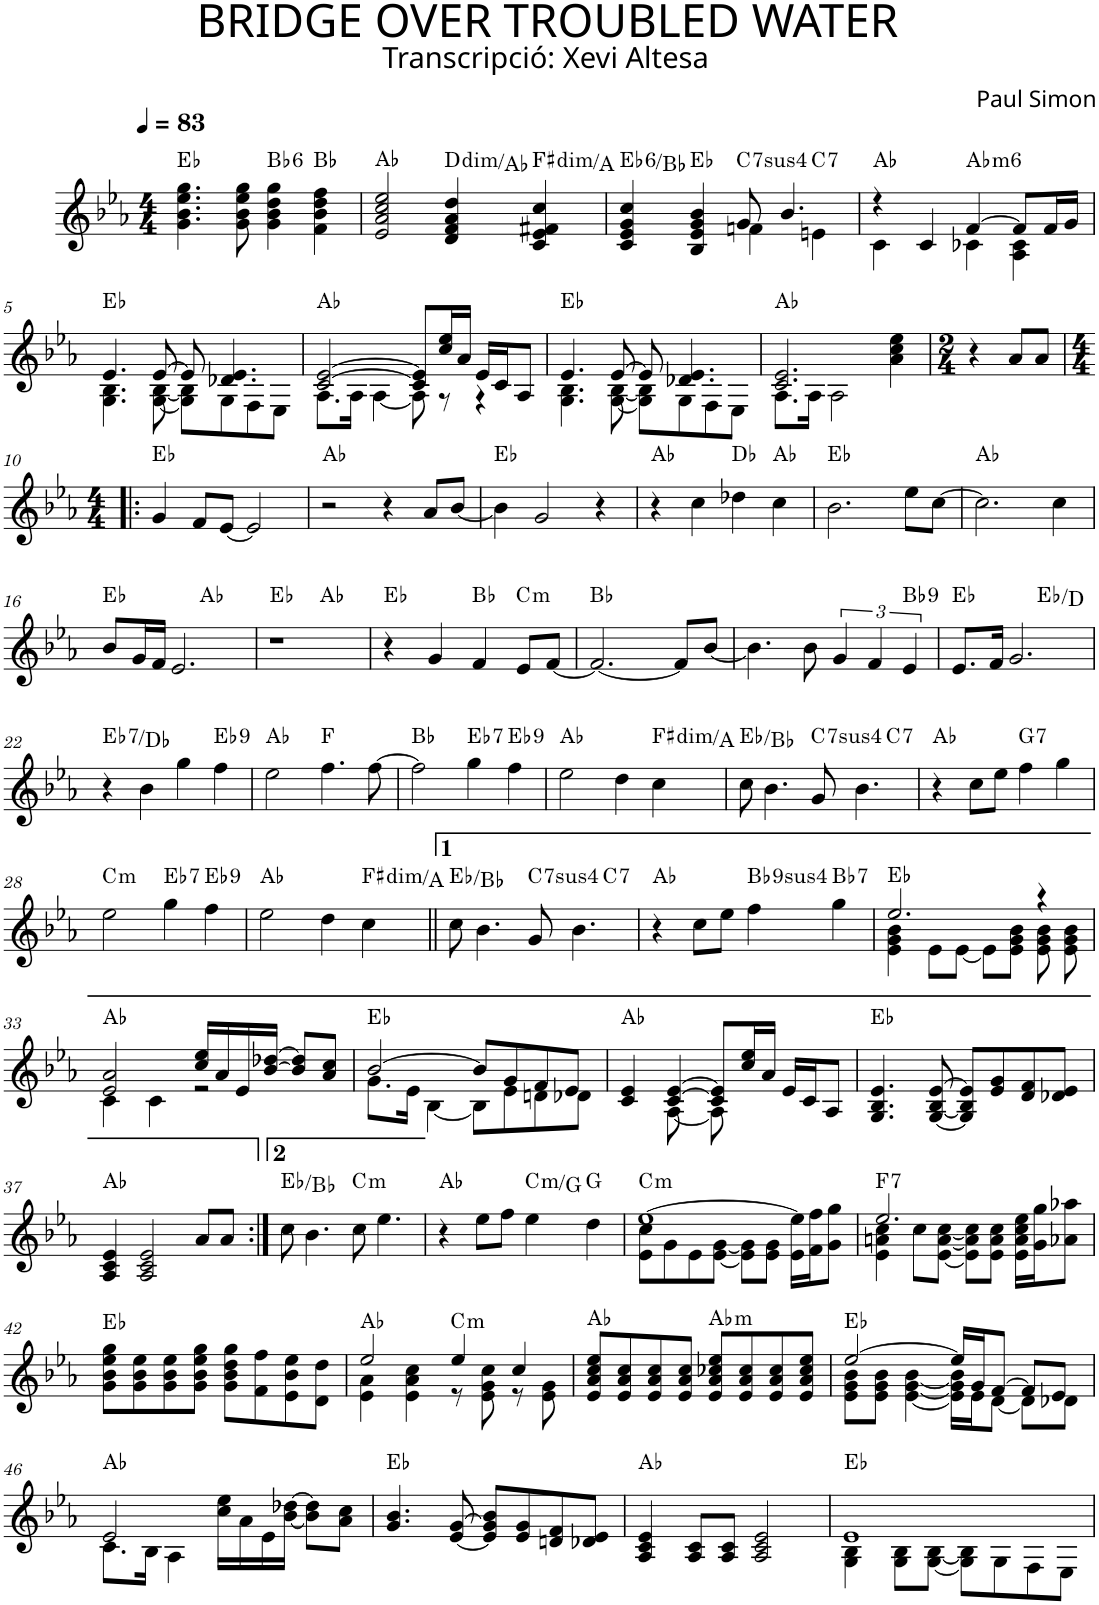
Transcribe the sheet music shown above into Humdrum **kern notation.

**kern	**harte
*part1	*part1
*staff1	*
*I"P1	*
*clefG2	*
*k[b-e-a-]	*
*E-:	*
*M4/4	*
*MM83	*
=1	=1
4.g\ 4.b-\ 4.ee-\ 4.gg\	Eb:maj
8g\ 8b-\ 8ee-\ 8gg\	.
!	!LO:H:kt=6
4g\ 4b-\ 4dd\ 4gg\	Bb:maj6
4f\ 4b-\ 4dd\ 4ff\	Bb:maj
=2	=2
2e-/ 2a-/ 2cc/ 2ee-/	Ab:maj
!	!LO:H:kt=dim
4d/ 4f/ 4a-/ 4dd/	D:dim/b5
!	!LO:H:kt=dim
4c/ 4e-/ 4f#X/ 4cc/	F#:dim/b3
=3	=3
*^	*
!	!	!LO:H:kt=6
4c/ 4e-/ 4g/ 4cc/	2ryy	Eb:maj6/5
4B-/ 4e-/ 4g/ 4b-/	.	Eb:maj
!	!	!LO:H:kt=74
8g/	4fn\	C:sus4(7)
4.b-/	.	.
!	!	!LO:H:kt=7
.	4en\	C:7
=4	=4	=4
4r	4c\	Ab:maj
4ryy	4c/	.
!	!	!LO:H:kt=m6
[>4f/	4c-X\	Ab:min6
8f/L]	4A-\ 4c-\	.
16f/L	.	.
16g/JJ	.	.
!!LO:LB:g=z	!!
=5	=5	=5
4.e-/	4.G\ 4.B-\	Eb:maj
[>8e-/	[<8G\ [<8B-\	.
8e-/]	8G\] 8B-\]L	.
4.d-X/ 4.e-/	8G\	.
.	8F\	.
.	8E-\J	.
=6	=6	=6
[>2c/ [>2e-/	8.A-\L	Ab:maj
.	16A-\Jk	.
.	[<4A-\	.
8c/] 8e-/]L	8A-\]	.
16cc/ 16ee-/L	8r	.
16a-/JJ	.	.
16e-/LL	4r	.
16c/J	.	.
8A-/J	.	.
=7	=7	=7
4.e-/	4.G\ 4.B-\	Eb:maj
[>8e-/	[<8G\ [<8B-\	.
8e-/]	8G\] 8B-\]L	.
4.d-X/ 4.e-/	8G\	.
.	8F\	.
.	8E-\J	.
=8	=8	=8
2.c/ 2.e-/	8.A-\L	Ab:maj
.	16A-\Jk	.
.	2A-\	.
4a-\ 4cc\ 4ee-\	4ryy	.
*v	*v	*
=9	=9
*M2/4	*
4r	.
8a-/L	.
8a-/J	.
!!LO:LB:g=z
=10!|:	=10!|:
*M4/4	*
4g/	Eb:maj
8f/L	.
[<8e-/J	.
2e-/]	.
=11	=11
2r	Ab:maj
4r	.
8a-/L	.
[<8b-/J	.
=12	=12
4b-\]	Eb:maj
2g/	.
4r	.
=13	=13
4r	Ab:maj
4cc\	.
4dd-X\	Db:maj
4cc\	Ab:maj
=14	=14
2.b-\	Eb:maj
8ee-\L	.
[>8cc\J	.
=15	=15
2.cc\]	Ab:maj
4cc\	.
!!LO:LB:g=z
=16	=16
*^	*
8b-/L	2ryy	Eb:maj
16g/L	.	.
16f/JJ	.	.
2.e-/	.	.
.	2ryy	Ab:maj
=17	=17	=17
1r	2ryy	Eb:maj
.	2ryy	Ab:maj
*v	*v	*
=18	=18
4r	Eb:maj
4g/	.
4f/	Bb:maj
!	!LO:H:kt=m
8e-/L	C:min
[<8f/J	.
=19	=19
2.f/_	Bb:maj
8f/L]	.
[<8b-/J	.
=20	=20
4.b-\]	.
8b-\	.
6g/	.
6f/	.
!	!LO:H:kt=9
6e-/	Bb:9
=21	=21
*^	*
8.e-/L	2ryy	Eb:maj
16f/Jk	.	.
2.g/	.	.
.	2ryy	Eb:maj/7
!!LO:LB:g=z	!!
=22	=22	=22
!	!	!LO:H:kt=7
*v	*v	*
4r	Eb:7/b7
4b-\	.
4gg\	.
!	!LO:H:kt=9
4ff\	Eb:9
=23	=23
2ee-\	Ab:maj
4.ff\	F:maj
[>8ff\	.
=24	=24
2ff\]	Bb:maj
!	!LO:H:kt=7
4gg\	Eb:7
!	!LO:H:kt=9
4ff\	Eb:9
=25	=25
2ee-\	Ab:maj
4dd\	.
!	!LO:H:kt=dim
4cc\	F#:dim/b3
=26	=26
*^	*
8cc\	2.ryy	Eb:maj/5
4.b-\	.	.
!	!	!LO:H:kt=74
8g/	.	C:sus4(7)
4.b-\	.	.
!	!	!LO:H:kt=7
.	4ryy	C:7
*v	*v	*
=27	=27
4r	Ab:maj
8cc\L	.
8ee-\J	.
!	!LO:H:kt=7
4ff\	G:7
4gg\	.
!!LO:LB:g=z
=28	=28
!	!LO:H:kt=m
2ee-\	C:min
!	!LO:H:kt=7
4gg\	Eb:7
!	!LO:H:kt=9
4ff\	Eb:9
=29	=29
2ee-\	Ab:maj
4dd\	.
!	!LO:H:kt=dim
4cc\	F#:dim/b3
=30||	=30||
*^	*
8cc\	2.ryy	Eb:maj/5
4.b-\	.	.
!	!	!LO:H:kt=74
8g/	.	C:sus4(7)
4.b-\	.	.
!	!	!LO:H:kt=7
.	4ryy	C:7
*v	*v	*
=31	=31
4r	Ab:maj
8cc\L	.
8ee-\J	.
!	!LO:H:kt=94
4ff\	Bb:sus4(7,9)
!	!LO:H:kt=7
4gg\	Bb:7
=32	=32
*^	*
2.ee-/	4e-\ 4g\ 4b-\	Eb:maj
.	8e-\L	.
.	[<8e-\J	.
.	8e-\L]	.
.	8e-\ 8g\ 8b-\J	.
4r	8e-\ 8g\ 8b-\	.
.	8e-\ 8g\ 8b-\	.
!!LO:LB:g=z	!!
=33	=33	=33
2e-/ 2a-/	4c\	Ab:maj
.	4c\	.
16cc/ 16ee-/LL	2r	.
16a-/	.	.
16e-/	.	.
[>16b-/ [>16dd-X/JJ	.	.
8b-/] 8dd-/]L	.	.
8a-/ 8cc/J	.	.
=34	=34	=34
[>2b-/	8.g\L	Eb:maj
.	16e-\Jk	.
.	[<4B-\	.
8b-/L]	8B-\L]	.
8g/	8e-\	.
8f/	8dn\	.
8e-/J	8d-X\J	.
=35	=35	=35
4c/ 4e-/	8.ryy	Ab:maj
.	16ryy	.
[>4c/ [>4e-/	[<8A-\	.
.	8ryy	.
8c/] 8e-/]L	8A-\]	.
16cc/ 16ee-/L	8ryy	.
16a-/JJ	.	.
16e-/LL	4ryy	.
16c/J	.	.
8A-/J	.	.
*v	*v	*
=36	=36
4.G/ 4.B-/ 4.e-/	Eb:maj
[<8G/ [<8B-/ [>8e-/	.
8G/] 8B-/] 8e-/]L	.
8e-/ 8g/	.
8d/ 8f/	.
8d-X/ 8e-/J	.
!!LO:LB:g=z
=37	=37
4A-/ 4c/ 4e-/	Ab:maj
2A-/ 2c/ 2e-/	.
8a-/L	.
8a-/J	.
=38:|!	=38:|!
8cc\	Eb:maj/5
4.b-\	.
!	!LO:H:kt=m
8cc\	C:min
4.ee-\	.
=39	=39
4r	Ab:maj
8ee-\L	.
8ff\J	.
!	!LO:H:kt=m
4ee-\	C:min/5
4dd\	G:maj
=40	=40
*^	*
!	!	!LO:H:kt=m
[>1ee-	8e-\ 8cc\L	C:min
.	8g\	.
.	8e-\	.
.	[<8e-\ [<8g\J	.
.	8e-\] 8g\]L	.
.	8e-\ 8g\J	.
.	16e-\ 16ee-\]LL	.
.	16f\ 16ff\J	.
.	8g\ 8gg\J	.
=41	=41	=41
!	!	!LO:H:kt=7
2.ee-/	4e-\ 4an\ 4cc\	F:7
.	8cc\L	.
.	[<8e-\ [<8a\ [<8cc\J	.
.	8e-\] 8a\] 8cc\]L	.
.	8e-\ 8a\ 8cc\J	.
4ryy	16e-\ 16a\ 16cc\ 16ee-\LL	.
.	16g\ 16gg\J	.
.	8a-X\ 8aa-X\J	.
*v	*v	*
!!LO:LB:g=z
=42	=42
8g\ 8b-\ 8ee-\ 8gg\L	Eb:maj
8g\ 8b-\ 8ee-\	.
8g\ 8b-\ 8ee-\	.
8g\ 8b-\ 8ee-\ 8gg\J	.
8g\ 8b-\ 8dd\ 8gg\L	.
8f\ 8ff\	.
8e-\ 8b-\ 8ee-\	.
8d\ 8dd\J	.
=43	=43
*^	*
2ee-/	4e-\ 4a-\	Ab:maj
.	4e-\ 4a-\ 4cc\	.
!	!	!LO:H:kt=m
4ee-/	8r	C:min
.	8e-\ 8g\ 8cc\	.
4cc/	8r	.
.	8e-\ 8g\	.
*v	*v	*
=44	=44
8e-/ 8a-/ 8cc/ 8ee-/L	Ab:maj
8e-/ 8a-/ 8cc/	.
8e-/ 8a-/ 8cc/	.
8e-/ 8a-/ 8cc/J	.
!	!LO:H:kt=m
8e-/ 8a-/ 8cc-X/ 8ee-/L	Ab:min
8e-/ 8a-/ 8cc-/	.
8e-/ 8a-/ 8cc-/	.
8e-/ 8a-/ 8cc-/ 8ee-/J	.
=45	=45
*^	*
[>2ee-/	8e-\ 8g\ 8b-\L	Eb:maj
.	8e-\ 8g\ 8b-\J	.
.	[<4e-\ [<4g\ [<4b-\	.
16ee-/LL]	16e-\] 16g\] 16b-\]LL	.
16g/J	16e-\J	.
[>8f/J	[<8d\J	.
8f/L]	8d\L]	.
8e-/J	8d-X\J	.
!!LO:LB:g=z	!!
=46	=46	=46
2e-/	8.c\L	Ab:maj
.	16B-\Jk	.
.	4A-\	.
16cc\ 16ee-\LL	2ryy	.
16a-\	.	.
16e-\	.	.
[<16b-\ [>16dd-X\JJ	.	.
8b-\] 8dd-\]L	.	.
8a-\ 8cc\J	.	.
*v	*v	*
=47	=47
4.g/ 4.b-/	Eb:maj
[<8e-/ [>8g/	.
8e-/] 8g/] 8b-/L	.
8e-/ 8g/	.
8dn/ 8f/	.
8d-X/ 8e-/J	.
=48	=48
4A-/ 4c/ 4e-/	Ab:maj
8A-/ 8c/L	.
8A-/ 8c/J	.
2A-/ 2c/ 2e-/	.
=49	=49
*^	*
1e-	4G\ 4B-\	Eb:maj
.	8G\ 8B-\L	.
.	[<8G\ [<8B-\J	.
.	8G\] 8B-\]L	.
.	8G\	.
.	8F\	.
.	8E-\J	.
*v	*v	*
=	=
*-	*-
